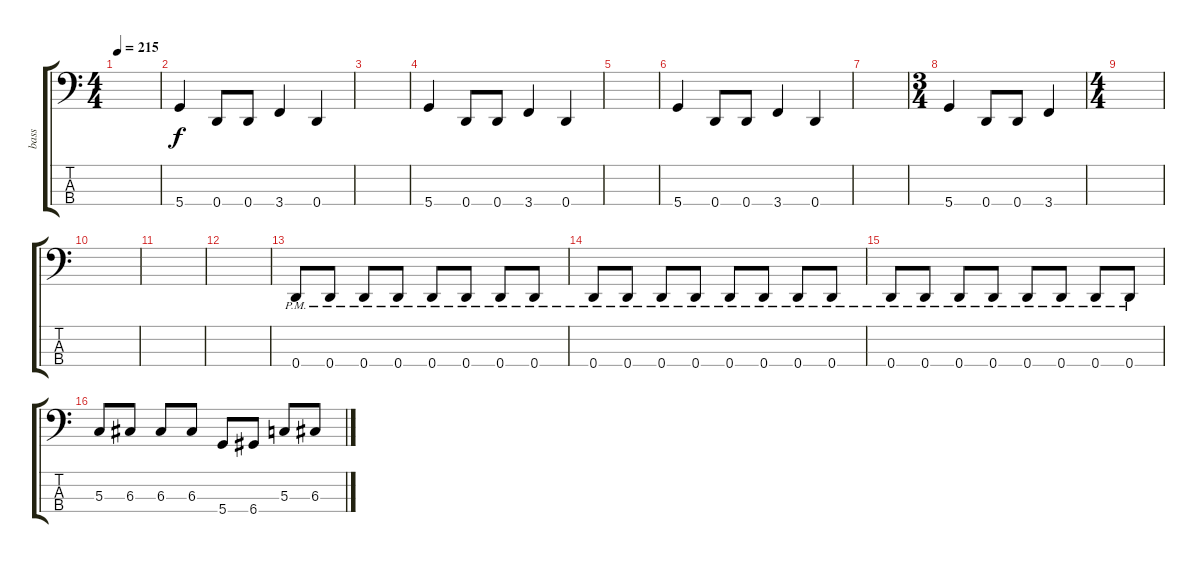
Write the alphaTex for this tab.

\track ("bass" "bass") {instrument electricbasspick}
\staff {score tabs}
\tuning (F2 C2 G1 D1) {hide}
\ts (4 4)
\section ("" "")
\tempo 215
\clef f4
\ks c
|
5.4.4 0.4.8 0.4.8 3.4.4 0.4.4 |
|
5.4.4 0.4.8 0.4.8 3.4.4 0.4.4 |
|
5.4.4 0.4.8 0.4.8 3.4.4 0.4.4 |
|
\ts (3 4)
5.4.4 0.4.8 0.4.8 3.4.4 |
\ts (4 4)
\section ("" "")
|
|
|
|
0.4{pm}.8{volume 16} 0.4{pm}.8 0.4{pm}.8 0.4{pm}.8 0.4{pm}.8 0.4{pm}.8 0.4{pm}.8 0.4{pm}.8 |
0.4{pm}.8 0.4{pm}.8 0.4{pm}.8 0.4{pm}.8 0.4{pm}.8 0.4{pm}.8 0.4{pm}.8 0.4{pm}.8 |
0.4{pm}.8 0.4{pm}.8 0.4{pm}.8 0.4{pm}.8 0.4{pm}.8 0.4{pm}.8 0.4{pm}.8 0.4{pm}.8 |
5.3.8 6.3.8 6.3.8 6.3.8 5.4.8 6.4.8 5.3.8 6.3.8
